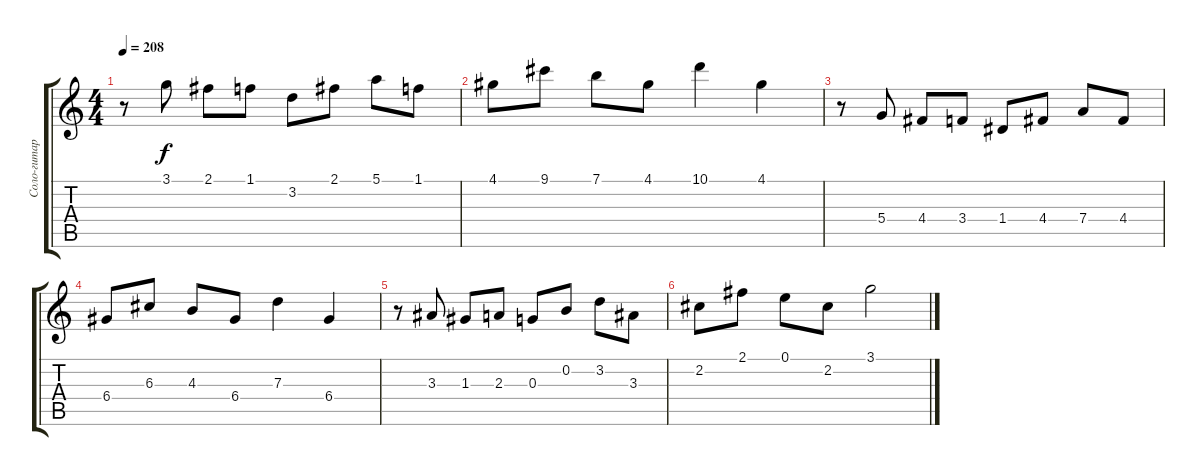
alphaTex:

\track ("Соло-гитара(Бутусов)" "Соло-гитар") {instrument overdrivenguitar}
\staff {score tabs}
\tuning (E4 B3 G3 D3 A2 E2) {hide}
\ts (4 4)
\tempo 208
\clef g2
\ks c
r.8{dy f} 3.1.8 2.1.8 1.1.8 3.2.8 2.1.8 5.1.8 1.1.8 |
4.1.8 9.1.8 7.1.8 4.1.8 10.1.4 4.1.4 |
r.8 5.4.8 4.4.8 3.4.8 1.4.8 4.4.8 7.4.8 4.4.8 |
6.4.8 6.3.8 4.3.8 6.4.8 7.3.4 6.4.4 |
r.8 3.3.8 1.3.8 2.3.8 0.3.8 0.2.8 3.2.8 3.3.8 |
2.2.8 2.1.8 0.1.8 2.2.8 3.1.2
